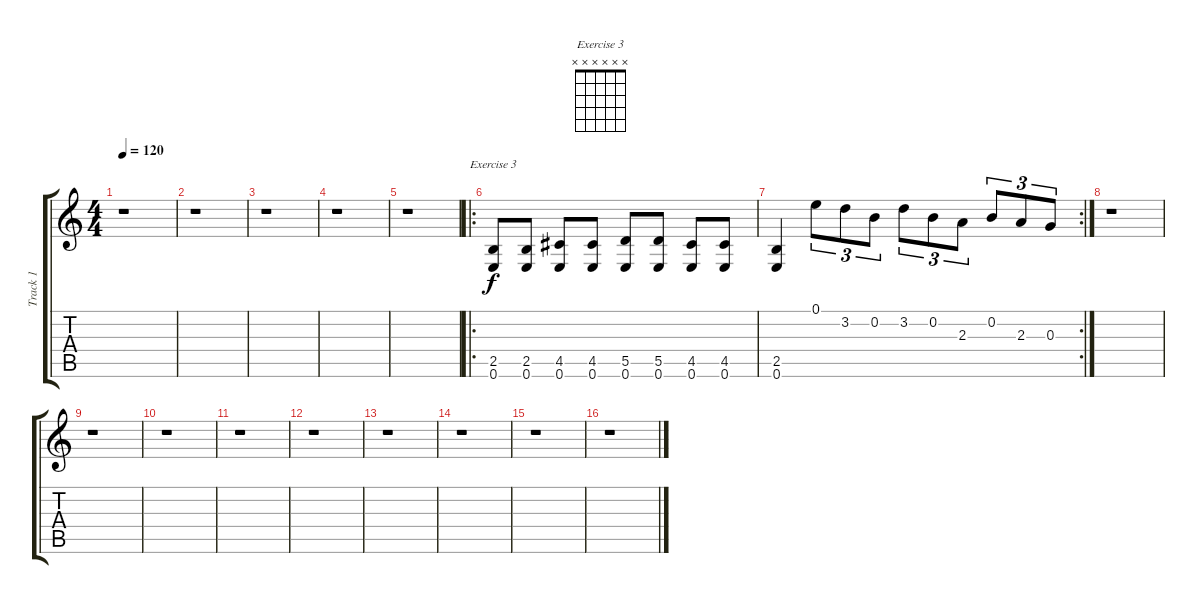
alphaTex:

\track ("Track 1" "Track 1") {instrument acousticguitarnylon}
\staff {score tabs}
\tuning (E4 B3 G3 D3 A2 E2) {hide}
\chord ("Exercise 3" x x x x x x) {firstfret 0}
\ts (4 4)
\tempo 120
\clef g2
\ks c
r.1{dy f} |
r.1 |
r.1 |
r.1 |
r.1 |
\ro
(2.5 0.6).8{ch "Exercise 3"} (2.5 0.6).8 (4.5 0.6).8 (4.5 0.6).8 (5.5 0.6).8 (5.5 0.6).8 (4.5 0.6).8 (4.5 0.6).8 |
\rc 2
(2.5 0.6).4 0.1.8{tu (3 2)} 3.2.8{tu (3 2)} 0.2.8{tu (3 2)} 3.2.8{tu (3 2)} 0.2.8{tu (3 2)} 2.3.8{tu (3 2)} 0.2.8{tu (3 2)} 2.3.8{tu (3 2)} 0.3.8{tu (3 2)} |
r.1 |
r.1 |
r.1 |
r.1 |
r.1 |
r.1 |
r.1 |
r.1 |
r.1
